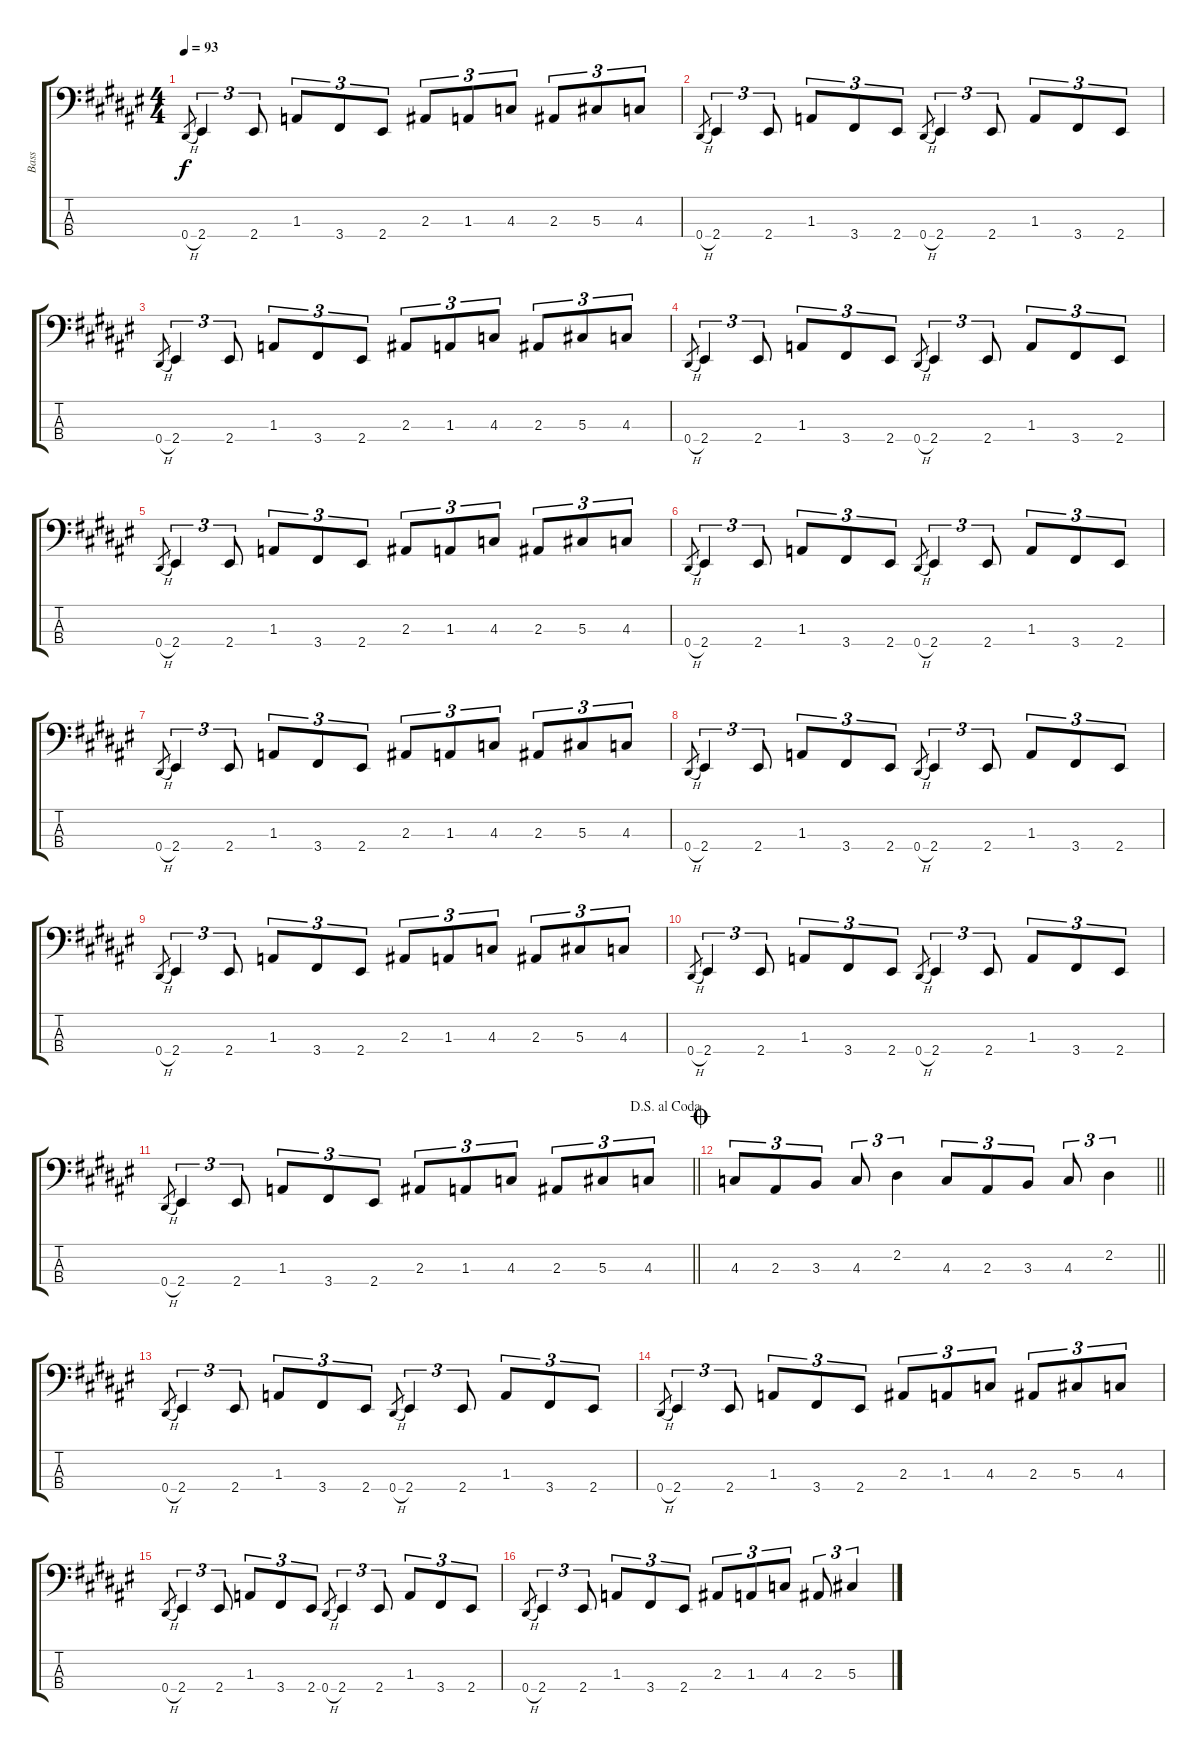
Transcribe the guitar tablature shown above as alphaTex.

\track ("Bass" "Bass") {instrument electricbasspick}
\staff {score tabs}
\tuning (Gb2 Db2 Ab1 Eb1) {hide}
\ts (4 4)
\tempo 93
\clef f4
\ks d#minor
0.4{h}.8{gr dy f} 2.4.4{tu (3 2)} 2.4.8{tu (3 2)} 1.3.8{tu (3 2)} 3.4.8{tu (3 2)} 2.4.8{tu (3 2)} 2.3.8{tu (3 2)} 1.3.8{tu (3 2)} 4.3.8{tu (3 2)} 2.3.8{tu (3 2)} 5.3.8{tu (3 2)} 4.3.8{tu (3 2)} |
0.4{h}.8{gr} 2.4.4{tu (3 2)} 2.4.8{tu (3 2)} 1.3.8{tu (3 2)} 3.4.8{tu (3 2)} 2.4.8{tu (3 2)} 0.4{h}.8{gr} 2.4.4{tu (3 2)} 2.4.8{tu (3 2)} 1.3.8{tu (3 2)} 3.4.8{tu (3 2)} 2.4.8{tu (3 2)} |
\ks f#
0.4{h}.8{gr} 2.4.4{tu (3 2)} 2.4.8{tu (3 2)} 1.3.8{tu (3 2)} 3.4.8{tu (3 2)} 2.4.8{tu (3 2)} 2.3.8{tu (3 2)} 1.3.8{tu (3 2)} 4.3.8{tu (3 2)} 2.3.8{tu (3 2)} 5.3.8{tu (3 2)} 4.3.8{tu (3 2)} |
\ks d#minor
0.4{h}.8{gr} 2.4.4{tu (3 2)} 2.4.8{tu (3 2)} 1.3.8{tu (3 2)} 3.4.8{tu (3 2)} 2.4.8{tu (3 2)} 0.4{h}.8{gr} 2.4.4{tu (3 2)} 2.4.8{tu (3 2)} 1.3.8{tu (3 2)} 3.4.8{tu (3 2)} 2.4.8{tu (3 2)} |
0.4{h}.8{gr} 2.4.4{tu (3 2)} 2.4.8{tu (3 2)} 1.3.8{tu (3 2)} 3.4.8{tu (3 2)} 2.4.8{tu (3 2)} 2.3.8{tu (3 2)} 1.3.8{tu (3 2)} 4.3.8{tu (3 2)} 2.3.8{tu (3 2)} 5.3.8{tu (3 2)} 4.3.8{tu (3 2)} |
0.4{h}.8{gr} 2.4.4{tu (3 2)} 2.4.8{tu (3 2)} 1.3.8{tu (3 2)} 3.4.8{tu (3 2)} 2.4.8{tu (3 2)} 0.4{h}.8{gr} 2.4.4{tu (3 2)} 2.4.8{tu (3 2)} 1.3.8{tu (3 2)} 3.4.8{tu (3 2)} 2.4.8{tu (3 2)} |
0.4{h}.8{gr} 2.4.4{tu (3 2)} 2.4.8{tu (3 2)} 1.3.8{tu (3 2)} 3.4.8{tu (3 2)} 2.4.8{tu (3 2)} 2.3.8{tu (3 2)} 1.3.8{tu (3 2)} 4.3.8{tu (3 2)} 2.3.8{tu (3 2)} 5.3.8{tu (3 2)} 4.3.8{tu (3 2)} |
0.4{h}.8{gr} 2.4.4{tu (3 2)} 2.4.8{tu (3 2)} 1.3.8{tu (3 2)} 3.4.8{tu (3 2)} 2.4.8{tu (3 2)} 0.4{h}.8{gr} 2.4.4{tu (3 2)} 2.4.8{tu (3 2)} 1.3.8{tu (3 2)} 3.4.8{tu (3 2)} 2.4.8{tu (3 2)} |
0.4{h}.8{gr} 2.4.4{tu (3 2)} 2.4.8{tu (3 2)} 1.3.8{tu (3 2)} 3.4.8{tu (3 2)} 2.4.8{tu (3 2)} 2.3.8{tu (3 2)} 1.3.8{tu (3 2)} 4.3.8{tu (3 2)} 2.3.8{tu (3 2)} 5.3.8{tu (3 2)} 4.3.8{tu (3 2)} |
\ks f#
0.4{h}.8{gr} 2.4.4{tu (3 2)} 2.4.8{tu (3 2)} 1.3.8{tu (3 2)} 3.4.8{tu (3 2)} 2.4.8{tu (3 2)} 0.4{h}.8{gr} 2.4.4{tu (3 2)} 2.4.8{tu (3 2)} 1.3.8{tu (3 2)} 3.4.8{tu (3 2)} 2.4.8{tu (3 2)} |
\jump dalsegnoalcoda
\barLineRight lightlight
\ks d#minor
0.4{h}.8{gr} 2.4.4{tu (3 2)} 2.4.8{tu (3 2)} 1.3.8{tu (3 2)} 3.4.8{tu (3 2)} 2.4.8{tu (3 2)} 2.3.8{tu (3 2)} 1.3.8{tu (3 2)} 4.3.8{tu (3 2)} 2.3.8{tu (3 2)} 5.3.8{tu (3 2)} 4.3.8{tu (3 2)} |
\jump coda
\barLineRight lightlight
4.3.8{tu (3 2)} 2.3.8{tu (3 2)} 3.3.8{tu (3 2)} 4.3.8{tu (3 2)} 2.2.4{tu (3 2)} 4.3.8{tu (3 2)} 2.3.8{tu (3 2)} 3.3.8{tu (3 2)} 4.3.8{tu (3 2)} 2.2.4{tu (3 2)} |
\section ("" " ")
0.4{h}.8{gr} 2.4.4{tu (3 2)} 2.4.8{tu (3 2)} 1.3.8{tu (3 2)} 3.4.8{tu (3 2)} 2.4.8{tu (3 2)} 0.4{h}.8{gr} 2.4.4{tu (3 2)} 2.4.8{tu (3 2)} 1.3.8{tu (3 2)} 3.4.8{tu (3 2)} 2.4.8{tu (3 2)} |
0.4{h}.8{gr} 2.4.4{tu (3 2)} 2.4.8{tu (3 2)} 1.3.8{tu (3 2)} 3.4.8{tu (3 2)} 2.4.8{tu (3 2)} 2.3.8{tu (3 2)} 1.3.8{tu (3 2)} 4.3.8{tu (3 2)} 2.3.8{tu (3 2)} 5.3.8{tu (3 2)} 4.3.8{tu (3 2)} |
0.4{h}.8{gr} 2.4.4{tu (3 2)} 2.4.8{tu (3 2)} 1.3.8{tu (3 2)} 3.4.8{tu (3 2)} 2.4.8{tu (3 2)} 0.4{h}.8{gr} 2.4.4{tu (3 2)} 2.4.8{tu (3 2)} 1.3.8{tu (3 2)} 3.4.8{tu (3 2)} 2.4.8{tu (3 2)} |
0.4{h}.8{gr} 2.4.4{tu (3 2)} 2.4.8{tu (3 2)} 1.3.8{tu (3 2)} 3.4.8{tu (3 2)} 2.4.8{tu (3 2)} 2.3.8{tu (3 2)} 1.3.8{tu (3 2)} 4.3.8{tu (3 2)} 2.3.8{tu (3 2)} 5.3.4{tu (3 2)}
